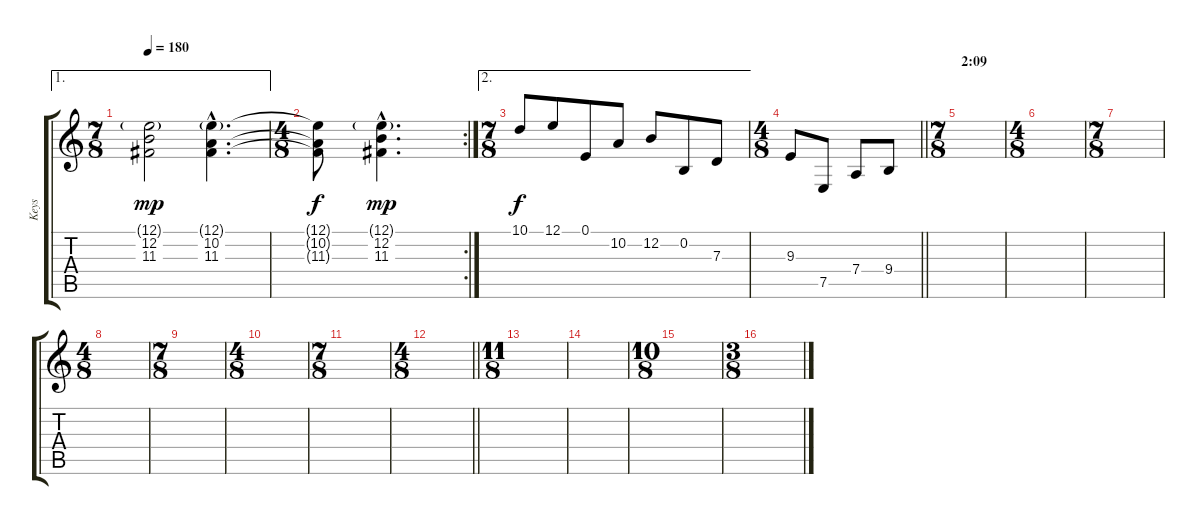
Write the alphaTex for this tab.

\track ("Keys" "Keys") {instrument stringensemble1}
\staff {score tabs}
\tuning (E4 B3 G3 D3 A2 D2) {hide}
\ae 1
\ts (7 8)
\tempo 180
\clef g2
\ks c
(12.1{g} 12.2 11.3).2{dy mp} (12.1{g hac} 10.2{hac} 11.3{hac}).4{d} |
\rc 2
\ts (4 8)
(12.1{t} 10.2{t} 11.3{t}).8{dy f} (12.1{g hac} 12.2{hac} 11.3{hac}).4{d dy mp} |
\ae 2
\ts (7 8)
10.1.8{dy f} 12.1.8 0.1.8 10.2.8 12.2.8 0.2.8 7.3.8 |
\ts (4 8)
\barLineRight lightlight
9.3.8 7.5.8 7.4.8 9.4.8 |
\ts (7 8)
\section ("" "2:09")
|
\ts (4 8)
|
\ts (7 8)
|
\ts (4 8)
|
\ts (7 8)
|
\ts (4 8)
|
\ts (7 8)
|
\ts (4 8)
\barLineRight lightlight
|
\ts (11 8)
|
|
\ts (10 8)
|
\ts (3 8)
